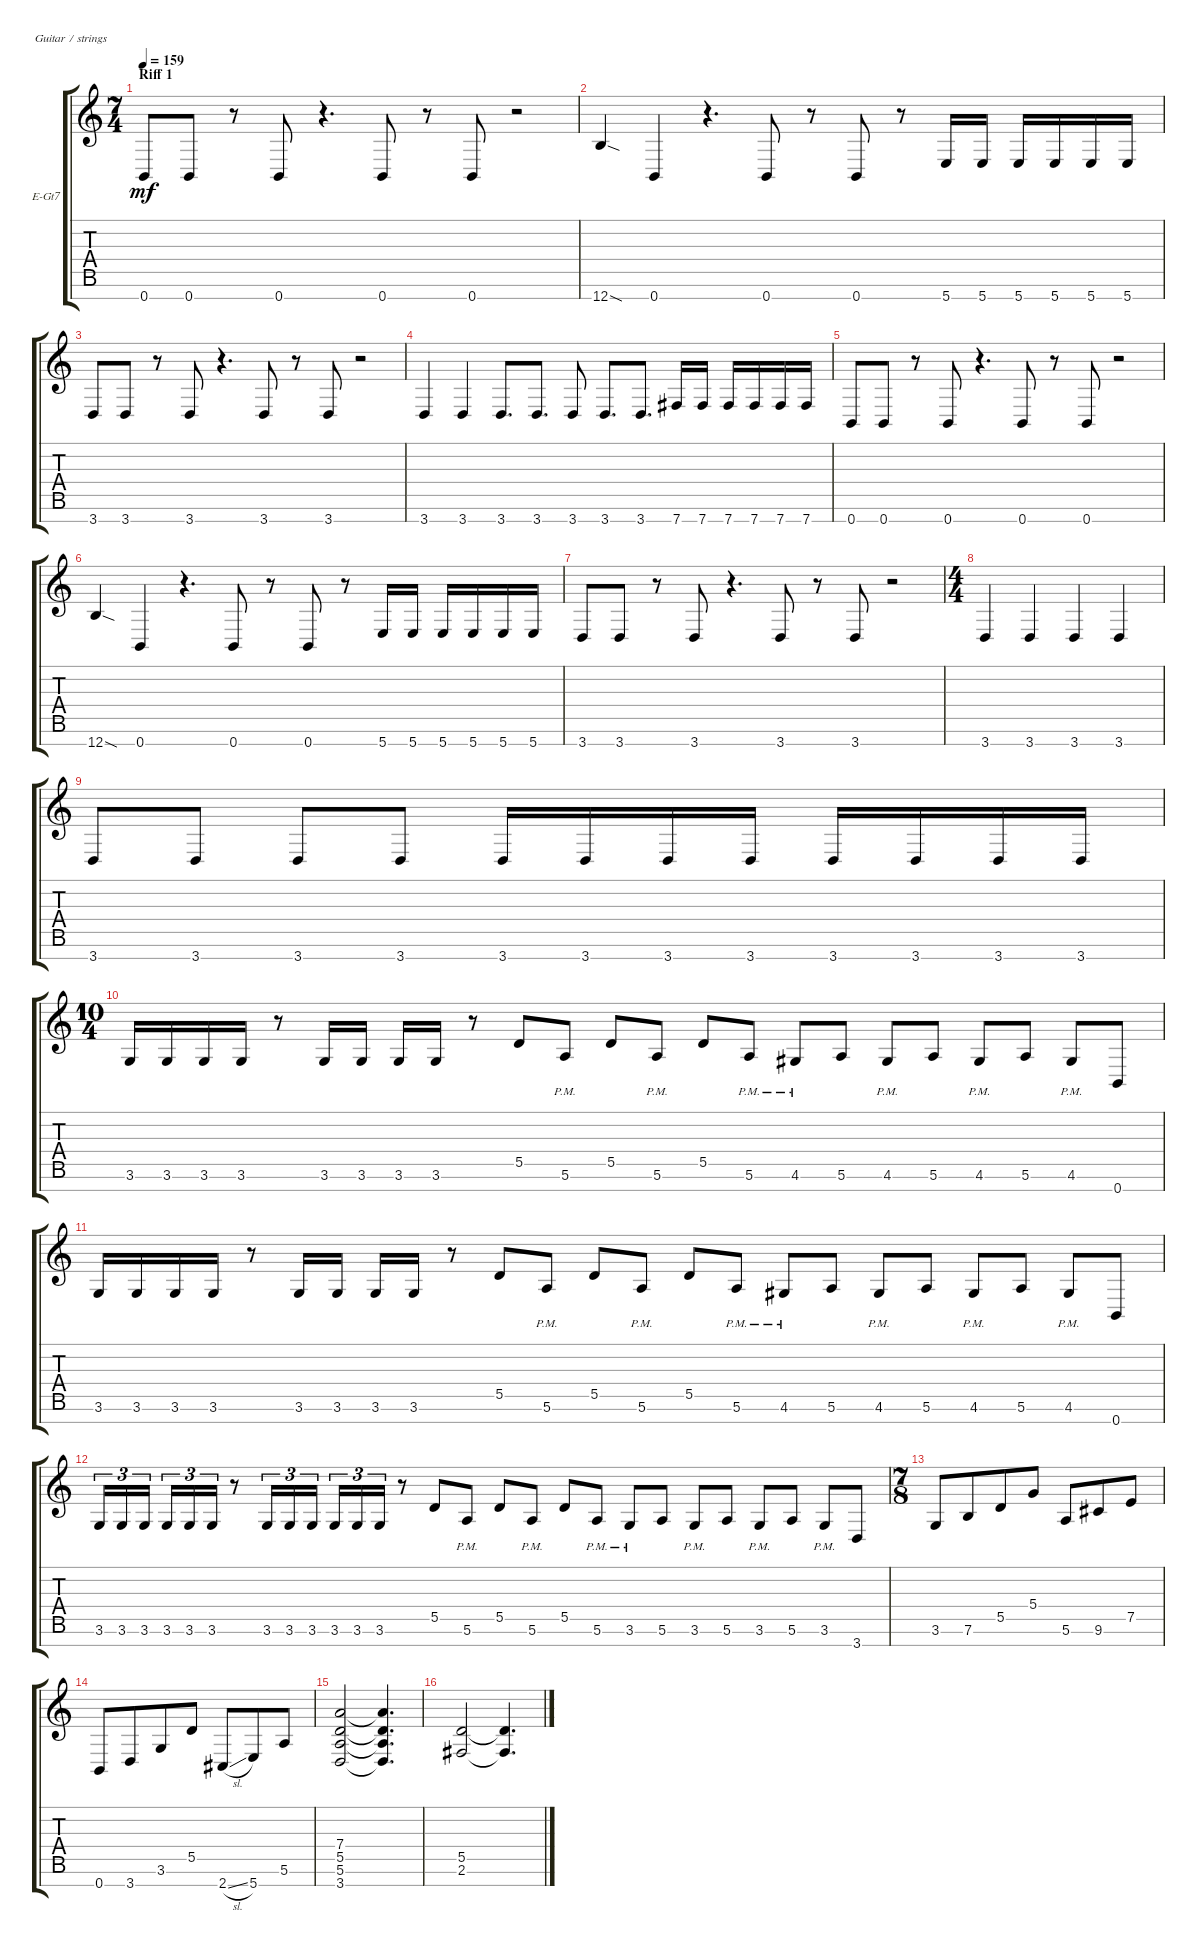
\bracketExtendMode groupsimilarinstruments
\firstSystemTrackNameOrientation horizontal
\otherSystemsTrackNameOrientation horizontal
\track ("Distortion" "E-Gt7") {instrument distortionguitar}
\staff {score tabs}
\tuning (E4 B3 G3 D3 A2 E2 B1)
\ts (7 4)
\section ("" "Riff 1")
\tempo 159
\clef g2
\scale
0.487395
\ks c
0.7.8{dy mf instrument distortionguitar} 0.7.8 r.8 0.7.8 r.4{d} 0.7.8 r.8 0.7.8 r.2 |
\scale
0.256303 12.7{sod}.4 0.7.4 r.4{d} 0.7.8 r.8 0.7.8 r.8 5.7.16 5.7.16 5.7.16 5.7.16 5.7.16 5.7.16 |
\scale
0.256303 3.7.8 3.7.8 r.8 3.7.8 r.4{d} 3.7.8 r.8 3.7.8 r.2 |
\scale
0.333333 3.7.4 3.7.4 3.7.8{d} 3.7.8{d} 3.7.8 3.7.8{d} 3.7.8{d} 7.7.16 7.7.16 7.7.16 7.7.16 7.7.16 7.7.16 |
\scale
0.333333 0.7.8 0.7.8 r.8 0.7.8 r.4{d} 0.7.8 r.8 0.7.8 r.2 |
\scale
0.333333 12.7{sod}.4 0.7.4 r.4{d} 0.7.8 r.8 0.7.8 r.8 5.7.16 5.7.16 5.7.16 5.7.16 5.7.16 5.7.16 |
3.7.8 3.7.8 r.8 3.7.8 r.4{d} 3.7.8 r.8 3.7.8 r.2 |
\ts (4 4)
3.7.4 3.7.4 3.7.4 3.7.4 |
3.7.8 3.7.8 3.7.8 3.7.8 3.7.16 3.7.16 3.7.16 3.7.16 3.7.16 3.7.16 3.7.16 3.7.16 |
\ts (10 4)
3.6.16 3.6.16 3.6.16 3.6.16 r.8 3.6.16 3.6.16 3.6.16 3.6.16 r.8 5.5.8 5.6{pm}.8 5.5.8 5.6{pm}.8 5.5.8 5.6{pm}.8 4.6{pm}.8 5.6.8 4.6{pm}.8 5.6.8 4.6{pm}.8 5.6.8 4.6{pm}.8 0.7.8 |
3.6.16 3.6.16 3.6.16 3.6.16 r.8 3.6.16 3.6.16 3.6.16 3.6.16 r.8 5.5.8 5.6{pm}.8 5.5.8 5.6{pm}.8 5.5.8 5.6{pm}.8 4.6{pm}.8 5.6.8 4.6{pm}.8 5.6.8 4.6{pm}.8 5.6.8 4.6{pm}.8 0.7.8 |
3.6.16{tu (3 2)} 3.6.16{tu (3 2)} 3.6.16{tu (3 2)} 3.6.16{tu (3 2)} 3.6.16{tu (3 2)} 3.6.16{tu (3 2)} r.8 3.6.16{tu (3 2)} 3.6.16{tu (3 2)} 3.6.16{tu (3 2)} 3.6.16{tu (3 2)} 3.6.16{tu (3 2)} 3.6.16{tu (3 2)} r.8 5.5.8 5.6{pm}.8 5.5.8 5.6{pm}.8 5.5.8 5.6{pm}.8 3.6{pm}.8 5.6.8 3.6{pm}.8 5.6.8 3.6{pm}.8 5.6.8 3.6{pm}.8 3.7.8 |
\ts (7 8)
3.6.8 7.6.8 5.5.8 5.4.8 5.6.8 9.6.8 7.5.8 |
0.7.8 3.7.8 3.6.8 5.5.8 2.7{sl}.8 5.7.8 5.6.8 |
(3.7 5.6 5.5 7.4).2 (7.4{t} 5.5{t} 5.6{t} 3.7{t}).4{d} |
(2.6 5.5).2 (5.5{t} 2.6{t}).4{d}
